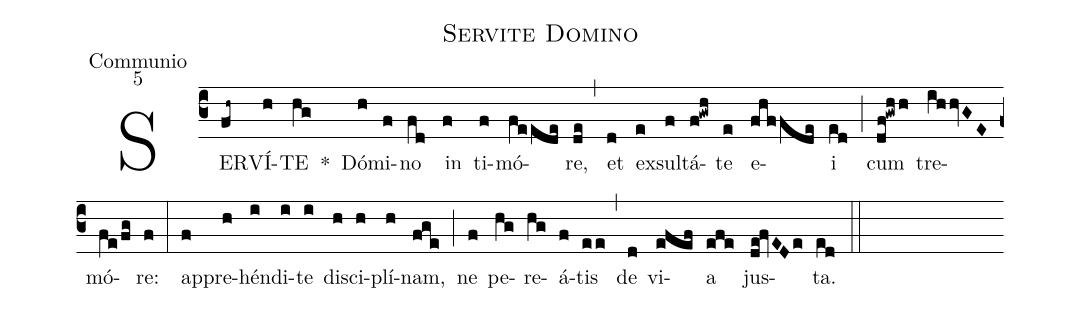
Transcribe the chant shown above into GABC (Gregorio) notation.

name:Servite Domino;
office-part:Communio;
mode:5;
%%
(c3) SER(fh~)VÍ(h)TE(hg) *() Dó(h)mi(f)no(fd) in(f) ti(f)mó(feede)re,(de) (,) et(d) ex(e)sul(f)tá(f!gwh)te(e) e(fhffde)i(ed) (;) cum(df!gwhh) tre(ihhvGE)mó(fe/fg)re:(f) (:) ap(f)pre(h)hén(i)di(i)te(i) di(h)sci(h)plí(h)nam,(fge) (;) ne(f) pe(hg)re(hg)á(f)tis(ee) (,) de(d) vi(efef)a(efe) jus(de!fvEDe)ta.(ed) (::)
